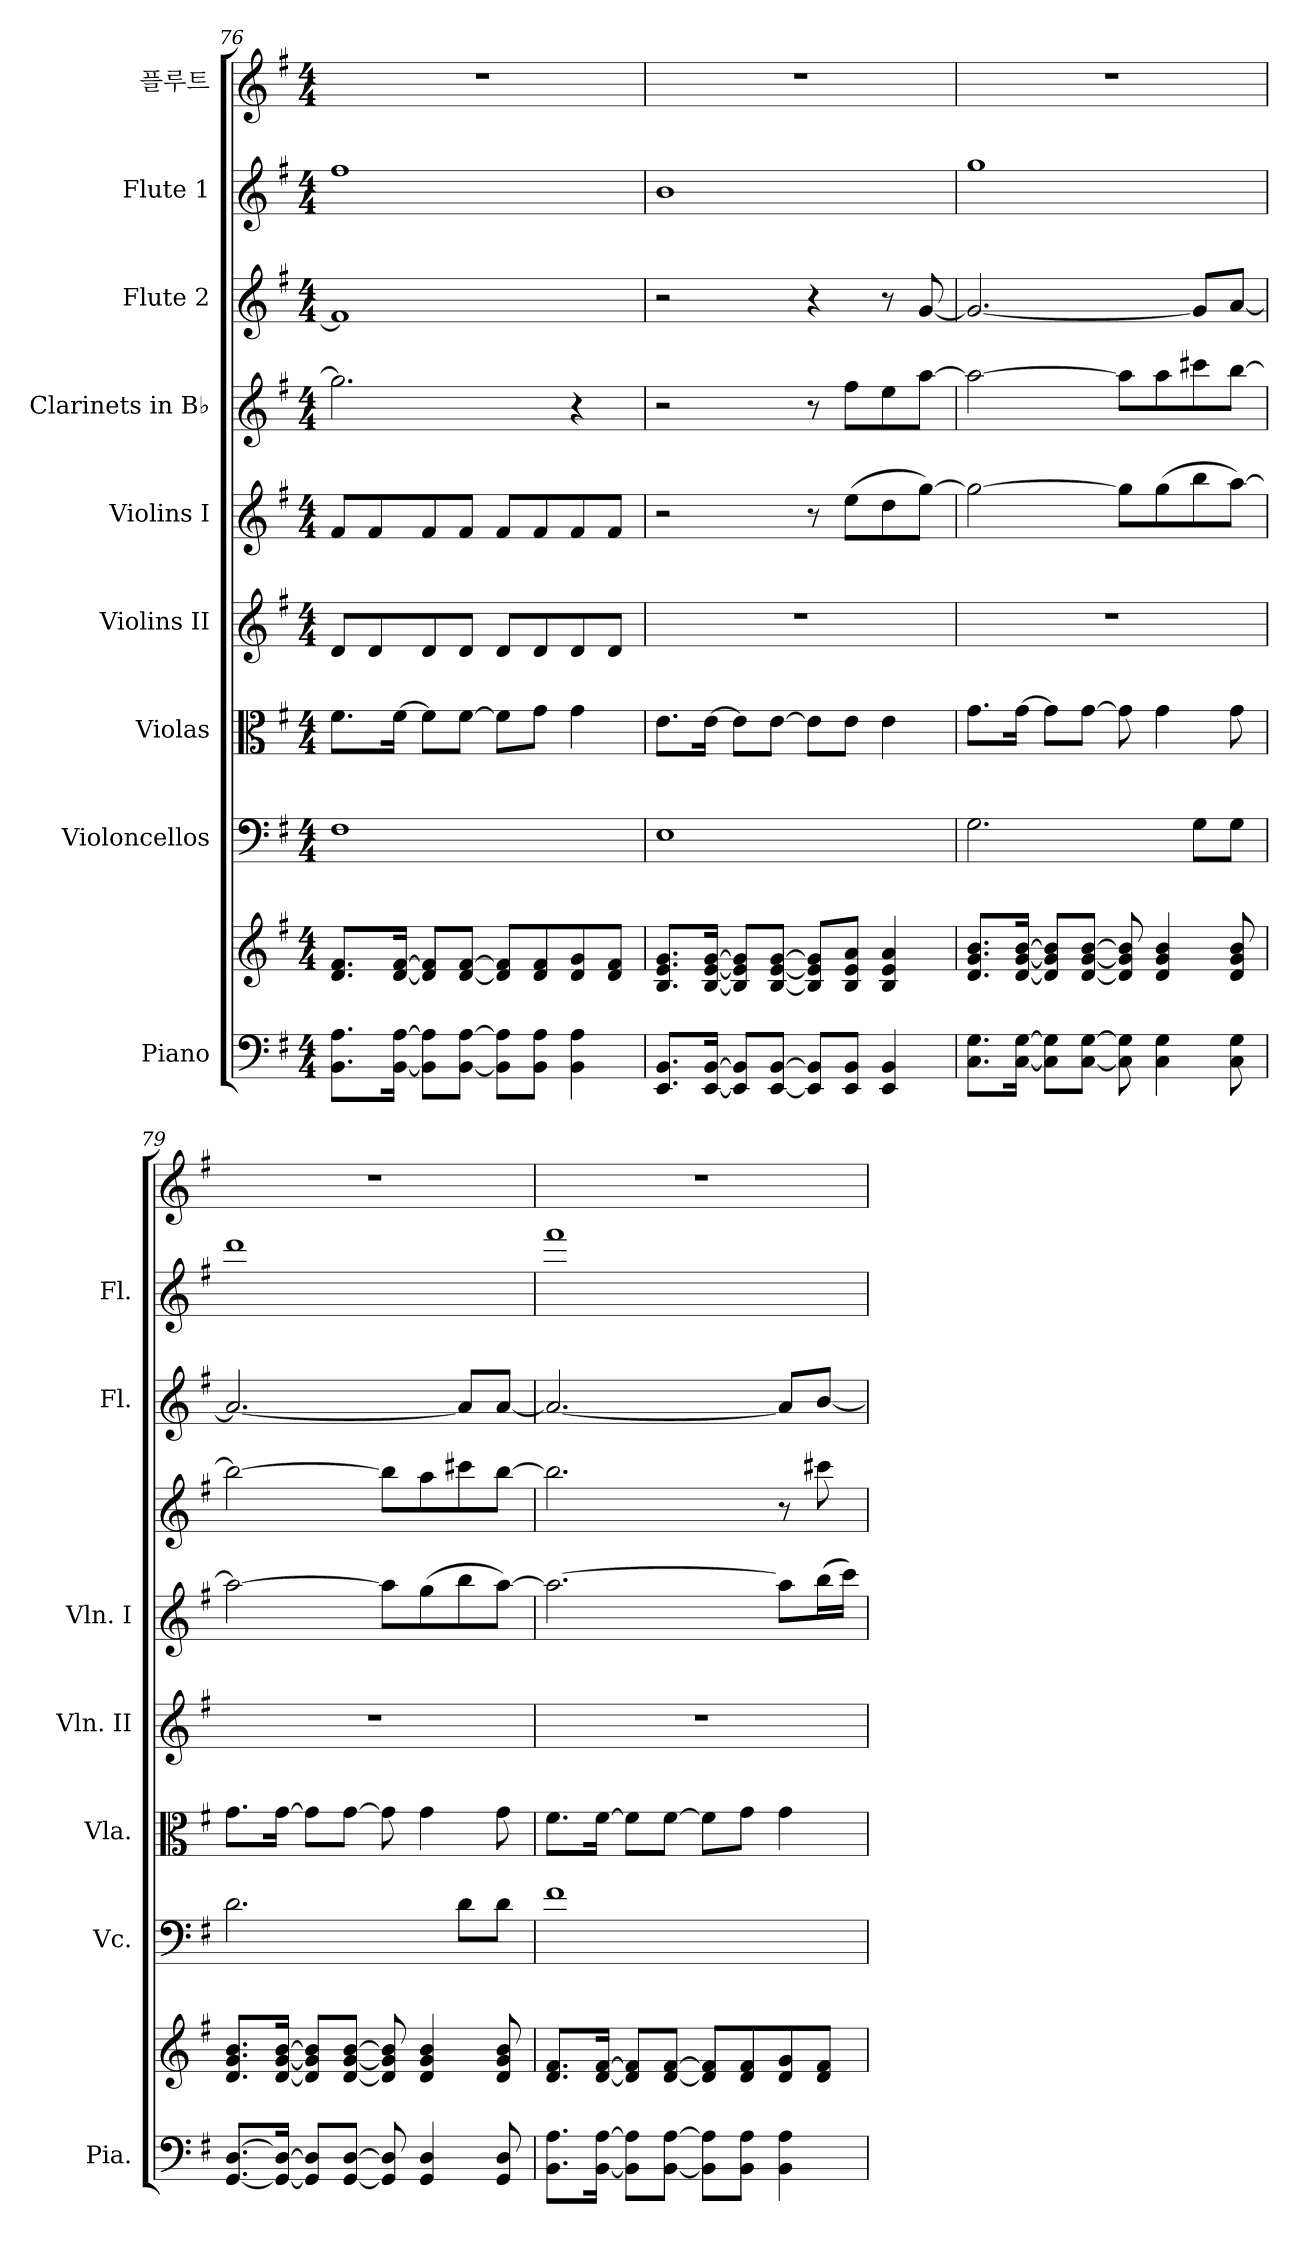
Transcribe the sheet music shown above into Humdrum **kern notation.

**kern	**kern	**kern	**kern	**kern	**kern	**kern	**kern	**kern	**kern
*part9	*part9	*part8	*part7	*part6	*part5	*part4	*part3	*part2	*part1
*staff10	*staff9	*staff8	*staff7	*staff6	*staff5	*staff4	*staff3	*staff2	*staff1
*I"Piano	*	*I"Violoncellos	*I"Violas	*I"Violins II	*I"Violins I	*I"Clarinets in B♭	*I"Flute 2	*I"Flute 1	*I"플루트
*I'Pia.	*	*I'Vc.	*I'Vla.	*I'Vln. II	*I'Vln. I	*	*I'Fl.	*I'Fl.	*
*clefF4	*clefG2	*clefF4	*clefC3	*clefG2	*clefG2	*clefG2	*clefG2	*clefG2	*clefG2
*	*	*	*	*	*	*ITrd1c2	*	*	*
*k[f#]	*k[f#]	*k[f#]	*k[f#]	*k[f#]	*k[f#]	*k[b-]	*k[f#]	*k[f#]	*k[f#]
*M4/4	*M4/4	*M4/4	*M4/4	*M4/4	*M4/4	*M4/4	*M4/4	*M4/4	*M4/4
=76	=76	=76	=76	=76	=76	=76	=76	=76	=76
8.BB\ 8.A\L	8.d/ 8.f#/L	1F#	8.f#\L	8d/L	8f#/L	2.ff#\]	1f#]	1ff#	1r
.	.	.	.	8d/	8f#/	.	.	.	.
[16BB\ [16A\Jk	[16d/ [16f#/Jk	.	[16f#\Jk	.	.	.	.	.	.
8BB\] 8A\]L	8d/] 8f#/]L	.	8f#\L]	8d/	8f#/	.	.	.	.
[8BB\ [8A\J	[8d/ [8f#/J	.	[8f#\J	8d/J	8f#/J	.	.	.	.
8BB\] 8A\]L	8d/] 8f#/]L	.	8f#\L]	8d/L	8f#/L	.	.	.	.
8BB\ 8A\J	8d/ 8f#/	.	8g\J	8d/	8f#/	.	.	.	.
4BB\ 4A\	8d/ 8g/	.	4g\	8d/	8f#/	4r	.	.	.
.	8d/ 8f#/J	.	.	8d/J	8f#/J	.	.	.	.
=77	=77	=77	=77	=77	=77	=77	=77	=77	=77
8.EE/ 8.BB/L	8.B/ 8.e/ 8.g/L	1E	8.e\L	1r	2r	2r	2r	1b	1r
[16EE/ [16BB/Jk	[16B/ [16e/ [16g/Jk	.	[16e\Jk	.	.	.	.	.	.
8EE/] 8BB/]L	8B/] 8e/] 8g/]L	.	8e\L]	.	.	.	.	.	.
[8EE/ [8BB/J	[8B/ [8e/ [8g/J	.	[8e\J	.	.	.	.	.	.
8EE/] 8BB/]L	8B/] 8e/] 8g/]L	.	8e\L]	.	8r	8r	4r	.	.
8EE/ 8BB/J	8B/ 8e/ 8a/J	.	8e\J	.	(>8ee\L	8ee\L	.	.	.
4EE/ 4BB/	4B/ 4e/ 4a/	.	4e\	.	8dd\	8dd\	8r	.	.
.	.	.	.	.	[8gg\J)	[8gg\J	[8g/	.	.
=78	=78	=78	=78	=78	=78	=78	=78	=78	=78
8.C\ 8.G\L	8.d/ 8.g/ 8.b/L	2.G\	8.g\L	1r	2gg\_	2gg\_	2.g/_	1gg	1r
[16C\ [16G\Jk	[16d/ [16g/ [16b/Jk	.	[16g\Jk	.	.	.	.	.	.
8C\] 8G\]L	8d/] 8g/] 8b/]L	.	8g\L]	.	.	.	.	.	.
[8C\ [8G\J	[8d/ [8g/ [8b/J	.	[8g\J	.	.	.	.	.	.
8C\] 8G\]	8d/] 8g/] 8b/]	.	8g\]	.	8gg\L]	8gg\L]	.	.	.
4C\ 4G\	4d/ 4g/ 4b/	.	4g\	.	(>8gg\	8gg\	.	.	.
.	.	8G\L	.	.	8bb\	8bbn\	8g/L]	.	.
8C\ 8G\	8d/ 8g/ 8b/	8G\J	8g\	.	[8aa\J)	[8aa\J	[8a/J	.	.
!!LO:PB:g=z
=79	=79	=79	=79	=79	=79	=79	=79	=79	=79
[8.GG/ [8.D/L	8.d/ 8.g/ 8.b/L	2.d\	8.g\L	1r	2aa\_	2aa\_	2.a/_	1ddd	1r
16GG/_ 16D/_Jk	[16d/ [16g/ [16b/Jk	.	[16g\Jk	.	.	.	.	.	.
8GG/] 8D/]L	8d/] 8g/] 8b/]L	.	8g\L]	.	.	.	.	.	.
[8GG/ [8D/J	[8d/ [8g/ [8b/J	.	[8g\J	.	.	.	.	.	.
8GG/] 8D/]	8d/] 8g/] 8b/]	.	8g\]	.	8aa\L]	8aa\L]	.	.	.
4GG/ 4D/	4d/ 4g/ 4b/	.	4g\	.	(>8gg\	8gg\	.	.	.
.	.	8d\L	.	.	8bb\	8bbn\	8a/L]	.	.
8GG/ 8D/	8d/ 8g/ 8b/	8d\J	8g\	.	[8aa\J)	[8aa\J	[8a/J	.	.
=80	=80	=80	=80	=80	=80	=80	=80	=80	=80
8.BB\ 8.A\L	8.d/ 8.f#/L	1f#	8.f#\L	1r	2.aa\_	2.aa\]	2.a/_	1fff#	1r
[16BB\ [16A\Jk	[16d/ [16f#/Jk	.	[16f#\Jk	.	.	.	.	.	.
8BB\] 8A\]L	8d/] 8f#/]L	.	8f#\L]	.	.	.	.	.	.
[8BB\ [8A\J	[8d/ [8f#/J	.	[8f#\J	.	.	.	.	.	.
8BB\] 8A\]L	8d/] 8f#/]L	.	8f#\L]	.	.	.	.	.	.
8BB\ 8A\J	8d/ 8f#/	.	8g\J	.	.	.	.	.	.
4BB\ 4A\	8d/ 8g/	.	4g\	.	8aa\L]	8r	8a/L]	.	.
.	8d/ 8f#/J	.	.	.	(>16bb\L	8bbn\	[8b/J	.	.
.	.	.	.	.	16ccc\JJ)	.	.	.	.
=	=	=	=	=	=	=	=	=	=
*-	*-	*-	*-	*-	*-	*-	*-	*-	*-
